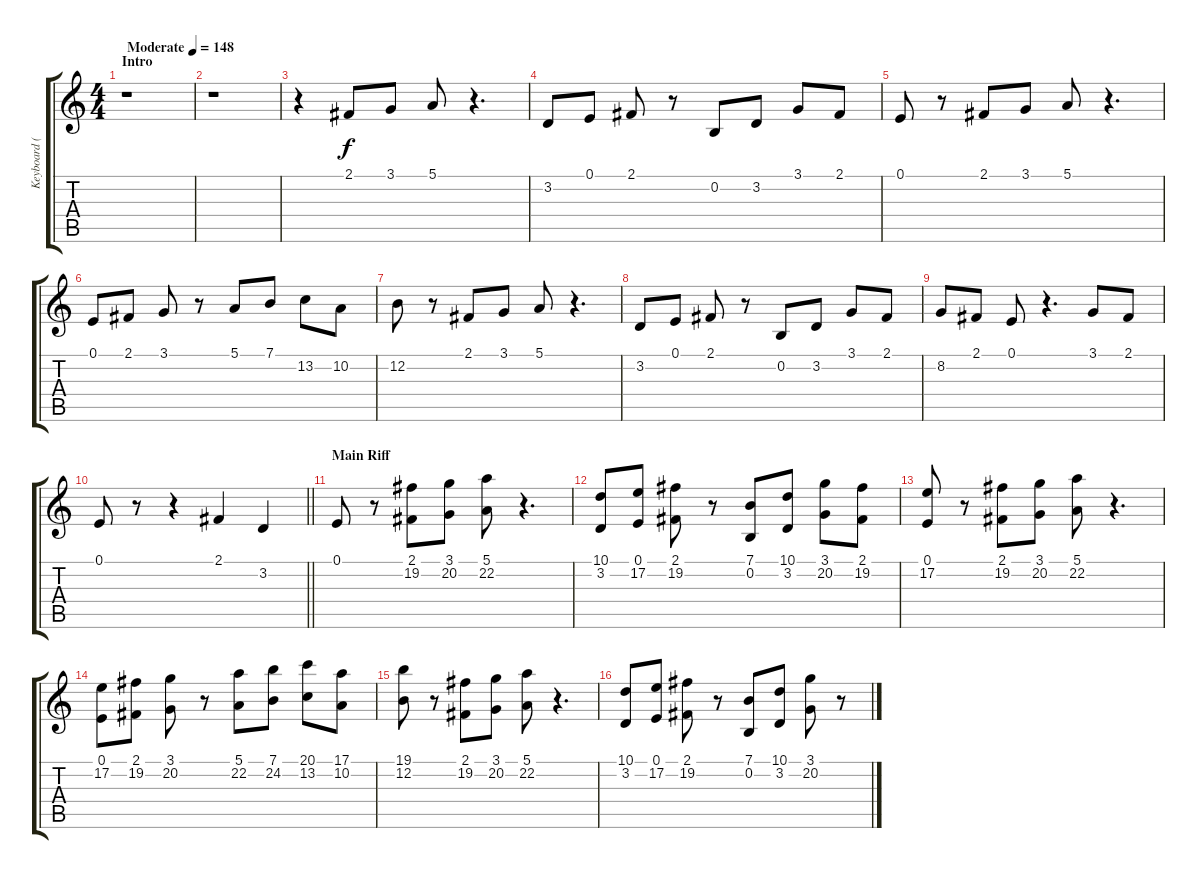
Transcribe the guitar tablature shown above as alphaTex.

\track ("Keyboard (Tuomas)" "Keyboard (") {instrument synthstrings1}
\staff {score tabs}
\tuning (E4 B3 G3 D3 A2 E2) {hide}
\ts (4 4)
\section ("" "Intro")
\tempo (148 "Moderate")
\clef g2
\ks c
r.1{dy f instrument synthstrings1} |
r.1 |
r.4 2.1.8 3.1.8 5.1.8 r.4{d} |
3.2.8 0.1.8 2.1.8 r.8 0.2.8 3.2.8 3.1.8 2.1.8 |
0.1.8 r.8 2.1.8 3.1.8 5.1.8 r.4{d} |
0.1.8 2.1.8 3.1.8 r.8 5.1.8 7.1.8 13.2.8 10.2.8 |
12.2.8 r.8 2.1.8 3.1.8 5.1.8 r.4{d} |
3.2.8 0.1.8 2.1.8 r.8 0.2.8 3.2.8 3.1.8 2.1.8 |
8.2.8 2.1.8 0.1.8 r.4{d} 3.1.8 2.1.8 |
\barLineRight lightlight
0.1.8 r.8 r.4 2.1.4 3.2.4 |
\section ("" "Main Riff")
0.1.8 r.8 (2.1 19.2).8 (3.1 20.2).8 (5.1 22.2).8 r.4{d} |
(10.1 3.2).8 (0.1 17.2).8 (2.1 19.2).8 r.8 (7.1 0.2).8 (10.1 3.2).8 (3.1 20.2).8 (2.1 19.2).8 |
(0.1 17.2).8 r.8 (2.1 19.2).8 (3.1 20.2).8 (5.1 22.2).8 r.4{d} |
(0.1 17.2).8 (2.1 19.2).8 (3.1 20.2).8 r.8 (5.1 22.2).8 (7.1 24.2).8 (20.1 13.2).8 (17.1 10.2).8 |
(19.1 12.2).8 r.8 (2.1 19.2).8 (3.1 20.2).8 (5.1 22.2).8 r.4{d} |
(10.1 3.2).8 (0.1 17.2).8 (2.1 19.2).8 r.8 (7.1 0.2).8 (10.1 3.2).8 (3.1 20.2).8 r.8
